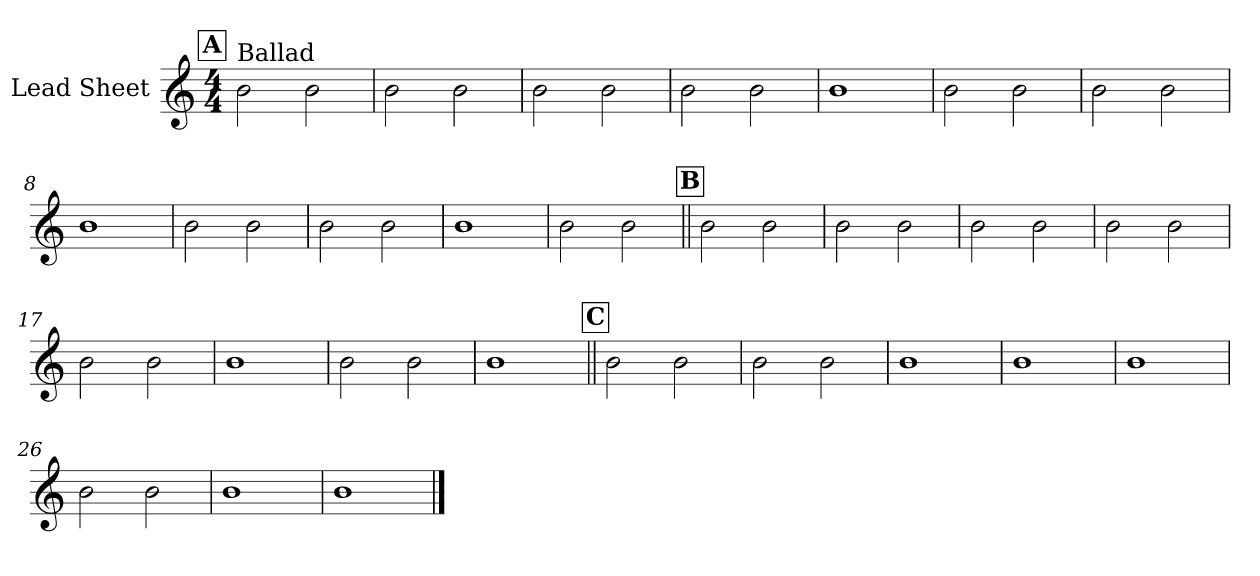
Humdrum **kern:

**kern
*part1
*staff1
*I"Lead Sheet
*clefG2
*k[]
*M4/4
!!LO:REH:place=s1:a:fs=14:t=A
=1
!LO:TX:a:t=Ballad
2b\
2b\
=2
2b\
2b\
=3
2b\
2b\
=4
2b\
2b\
!!LO:LB:g=z
=5
1b
=6
2b\
2b\
=7
2b\
2b\
=8
1b
!!LO:LB:g=z
=9
2b\
2b\
=10
2b\
2b\
=11
1b
=12
2b\
2b\
!!LO:LB:g=z
!!LO:REH:place=s1:a:fs=14:t=B
=13||
2b\
2b\
=14
2b\
2b\
=15
2b\
2b\
=16
2b\
2b\
!!LO:LB:g=z
=17
2b\
2b\
=18
1b
=19
2b\
2b\
=20
1b
!!LO:LB:g=z
!!LO:REH:place=s1:a:fs=14:t=C
=21||
2b\
2b\
=22
2b\
2b\
=23
1b
=24
1b
!!LO:LB:g=z
=25
1b
=26
2b\
2b\
=27
1b
=28
1b
==
*-
